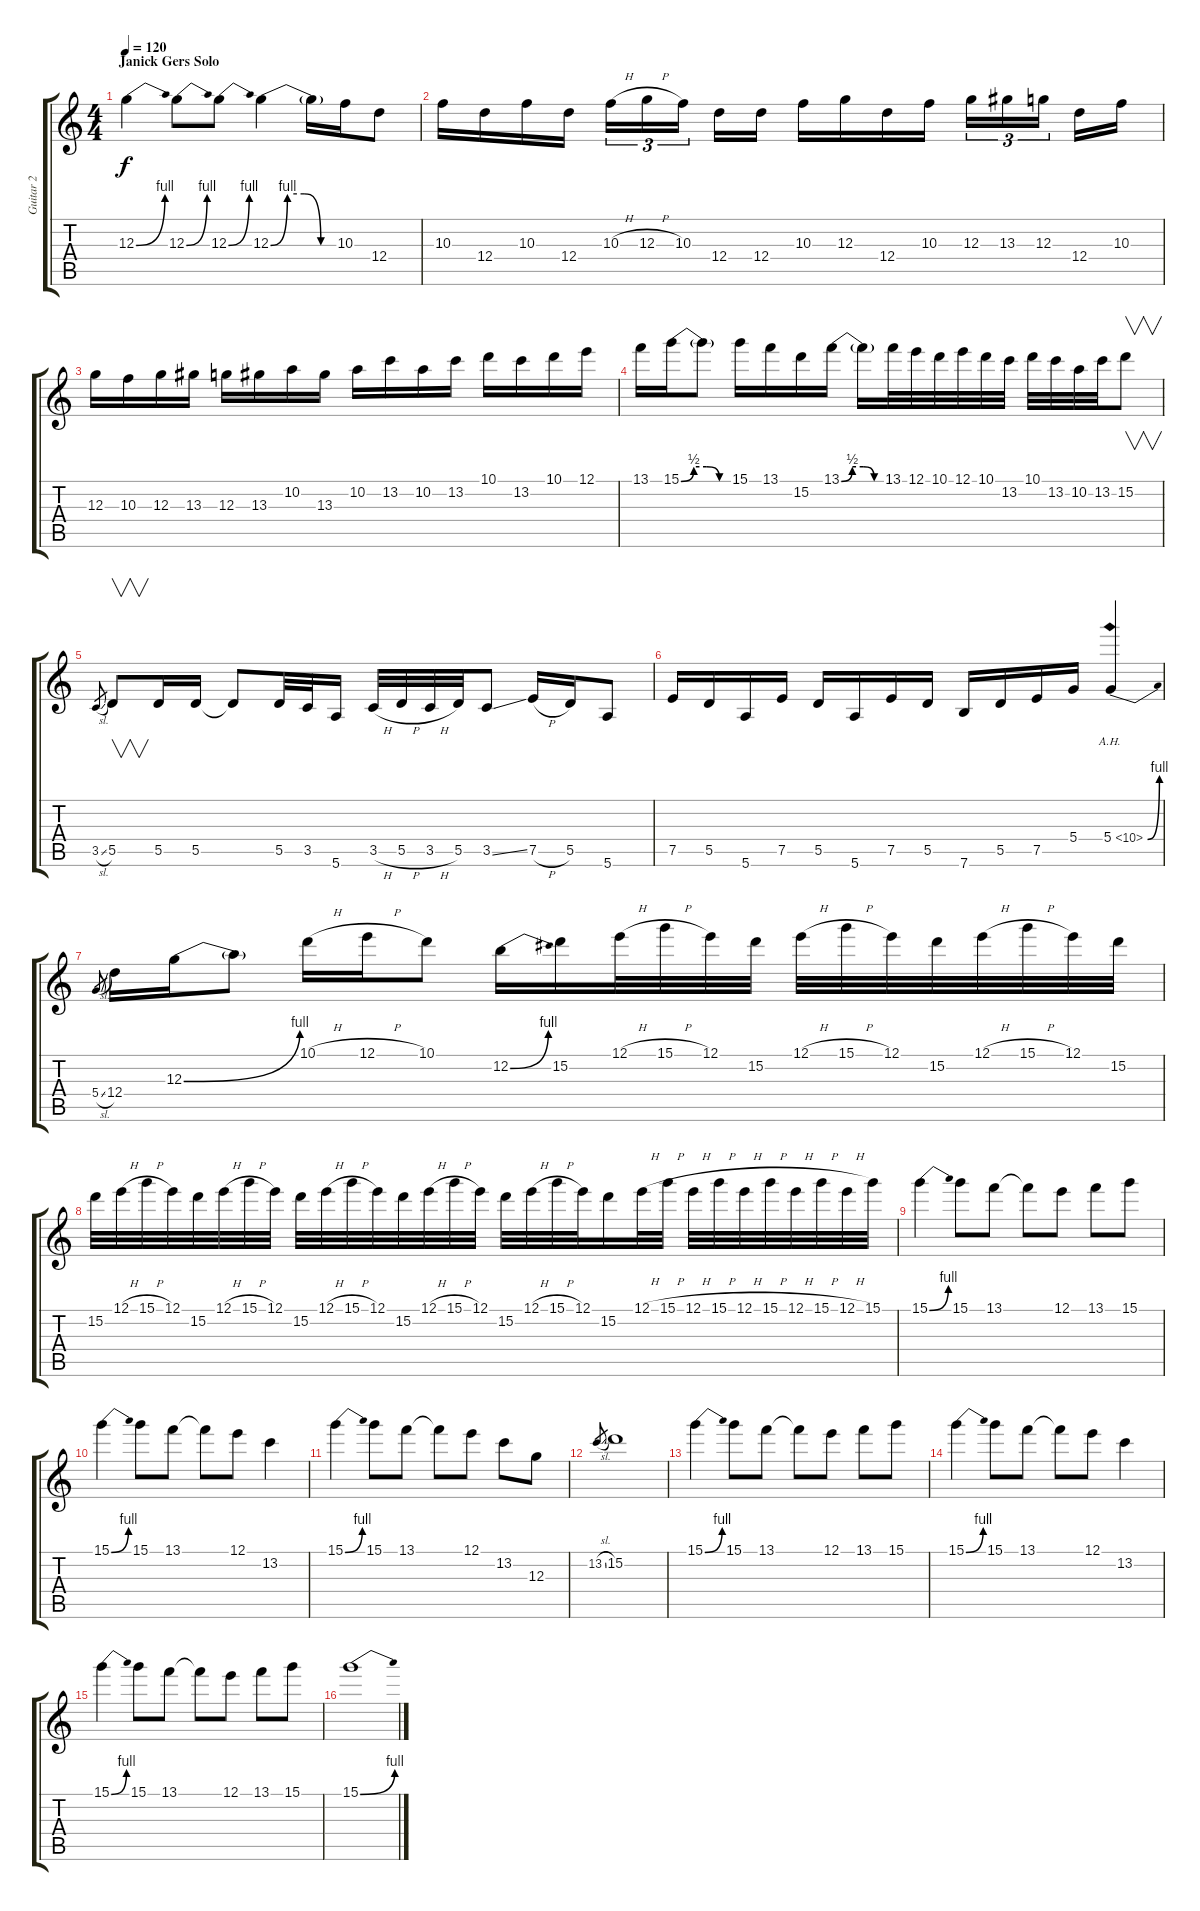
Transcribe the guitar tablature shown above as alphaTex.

\track ("Guitar 2" "Guitar 2") {instrument acousticguitarnylon}
\staff {score tabs}
\tuning (E4 B3 G3 D3 A2 E2) {hide}
\ts (4 4)
\section ("" "Janick Gers Solo")
\tempo 120
\clef g2
\ks c
12.3{be (bend 0 0 60 4)}.4{dy f volume 14 instrument distortionguitar} 12.3{be (bend 0 0 60 4)}.8 12.3{be (bend 0 0 60 4)}.8 12.3{be (custom 0 0 15 4 30 4 45 0 60 0)}.4 12.3{t}.16 10.3.16 12.4.8 |
10.3.16 12.4.16 10.3.16 12.4.16 10.3{h}.16{tu (3 2)} 12.3{h}.16{tu (3 2)} 10.3.16{tu (3 2)} 12.4.16 12.4.16 10.3.16 12.3.16 12.4.16 10.3.16 12.3.16{tu (3 2)} 13.3.16{tu (3 2)} 12.3.16{tu (3 2)} 12.4.16 10.3.16 |
12.3.16 10.3.16 12.3.16 13.3.16 12.3.16 13.3.16 10.2.16 13.3.16 10.2.16 13.2.16 10.2.16 13.2.16 10.1.16 13.2.16 10.1.16 12.1.16 |
13.1.16 15.1{be (custom 0 0 15 2 30 2 45 0 60 0)}.16 15.1{t}.8 15.1.16 13.1.16 15.2.16 13.1{be (custom 0 0 15 2 30 2 45 0 60 0)}.16 13.1{t}.16 13.1.32 12.1.32 10.1.32 12.1.32 10.1.32 13.2.32 10.1.32 13.2.32 10.2.32 13.2.32 15.2.8{v} |
3.5{sl}.8{gr} 5.5.8{v} 5.5.16 5.5.16 5.5{t}.8 5.5.32 3.5.32 5.6.16 3.5{h}.32 5.5{h}.32 3.5{h}.32 5.5.32 3.5{ss}.8 7.5{h}.16 5.5.16 5.6.8 |
7.5.16 5.5.16 5.6.16 7.5.16 5.5.16 5.6.16 7.5.16 5.5.16 7.6.16 5.5.16 7.5.16 5.4.16 5.4{be (bend 0 0 60 4) ah 5}.4 |
5.4{sl}.8{gr} 12.4.16 12.3{be (bend 0 0 60 4)}.16 12.3{t}.8 10.1{h}.16 12.1{h}.16 10.1.8 12.2{be (bend 0 0 60 4)}.16 15.2.16 12.1{h}.32 15.1{h}.32 12.1.32 15.2.32 12.1{h}.32 15.1{h}.32 12.1.32 15.2.32 12.1{h}.32 15.1{h}.32 12.1.32 15.2.32 |
15.2.32 12.1{h}.32 15.1{h}.32 12.1.32 15.2.32 12.1{h}.32 15.1{h}.32 12.1.32 15.2.32 12.1{h}.32 15.1{h}.32 12.1.32 15.2.32 12.1{h}.32 15.1{h}.32 12.1.32 15.2.32 12.1{h}.32 15.1{h}.32 12.1.32 15.2.16 12.1{h}.32 15.1{h}.32 12.1{h}.32 15.1{h}.32 12.1{h}.32 15.1{h}.32 12.1{h}.32 15.1{h}.32 12.1{h}.32 15.1.32 |
15.1{be (bend 0 0 60 4)}.4 15.1.8 13.1.8 13.1{t}.8 12.1.8 13.1.8 15.1.8 |
15.1{be (bend 0 0 60 4)}.4 15.1.8 13.1.8 13.1{t}.8 12.1.8 13.2.4 |
15.1{be (bend 0 0 60 4)}.4 15.1.8 13.1.8 13.1{t}.8 12.1.8 13.2.8 12.3.8 |
13.2{sl}.8{gr} 15.2.1 |
15.1{be (bend 0 0 60 4)}.4 15.1.8 13.1.8 13.1{t}.8 12.1.8 13.1.8 15.1.8 |
15.1{be (bend 0 0 60 4)}.4 15.1.8 13.1.8 13.1{t}.8 12.1.8 13.2.4 |
15.1{be (bend 0 0 60 4)}.4 15.1.8 13.1.8 13.1{t}.8 12.1.8 13.1.8 15.1.8 |
15.1{be (bend 0 0 60 4)}.1
